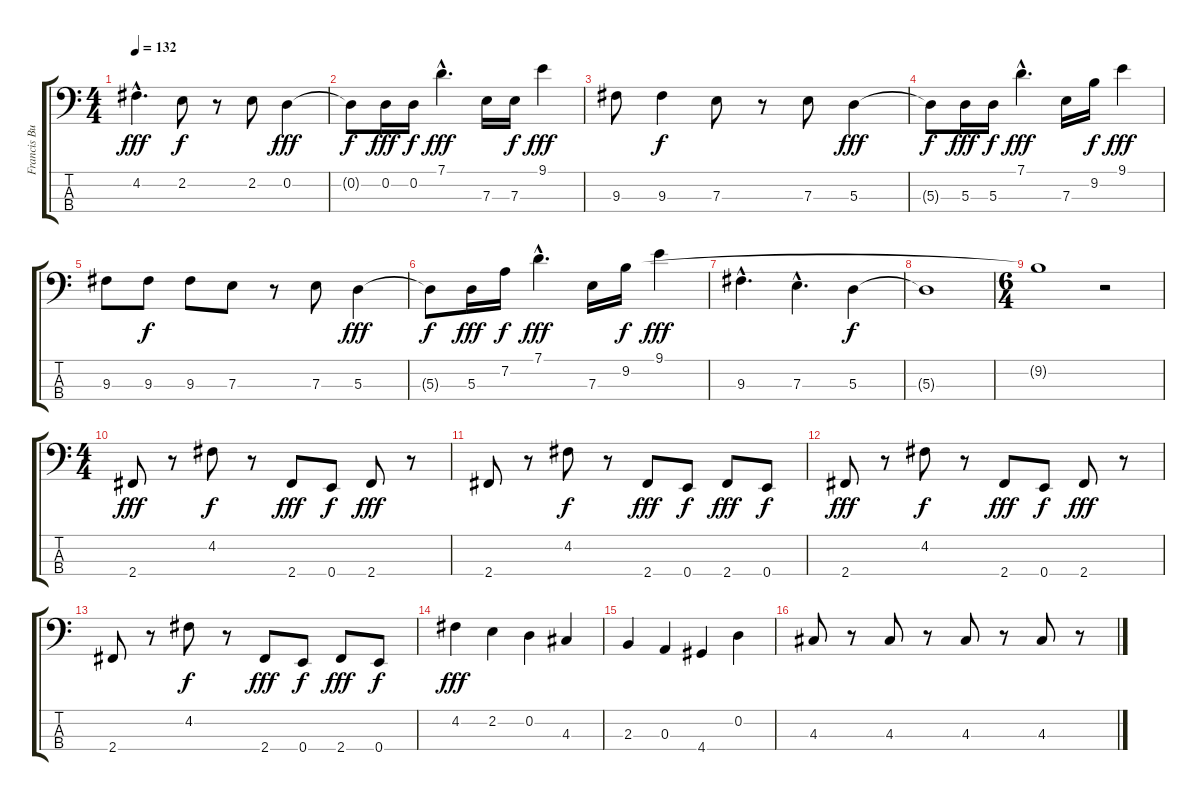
\track ("Francis Bucholz" "Francis Bu") {instrument electricbasspick}
\staff {score tabs}
\tuning (G2 D2 A1 E1) {hide}
\ts (4 4)
\tempo 132
\clef f4
\ks c
4.2{hac}.4{d dy fff instrument electricbasspick} 2.2.8{dy f} r.8 2.2.8 0.2.4{dy fff} |
0.2{t}.8{dy f} 0.2.16{dy fff} 0.2.16{dy f} 7.1{hac}.4{d dy fff} 7.3.16 7.3.16{dy f} 9.1.4{dy fff} |
9.3.8 9.3.4{dy f} 7.3.8 r.8 7.3.8 5.3.4{dy fff} |
5.3{t}.8{dy f} 5.3.16{dy fff} 5.3.16{dy f} 7.1{hac}.4{d dy fff} 7.3.16 9.2.16{dy f} 9.1.4{dy fff} |
9.3.8 9.3.8{dy f} 9.3.8 7.3.8 r.8 7.3.8 5.3.4{dy fff} |
5.3{t}.8{dy f} 5.3.16{dy fff} 7.2.16{dy f} 7.1{hac}.4{d dy fff} 7.3.16 9.2.16{dy f} 9.1.4{dy fff} |
9.3{hac}.4{d} 7.3{hac}.4{d} 5.3.4{dy f} |
5.3{t}.1 |
\ts (6 4)
9.2{t}.1 r.2 |
\ts (4 4)
2.4.8{dy fff} r.8 4.2.8{dy f} r.8 2.4.8{dy fff} 0.4.8{dy f} 2.4.8{dy fff} r.8 |
2.4.8 r.8 4.2.8{dy f} r.8 2.4.8{dy fff} 0.4.8{dy f} 2.4.8{dy fff} 0.4.8{dy f} |
2.4.8{dy fff} r.8 4.2.8{dy f} r.8 2.4.8{dy fff} 0.4.8{dy f} 2.4.8{dy fff} r.8 |
2.4.8 r.8 4.2.8{dy f} r.8 2.4.8{dy fff} 0.4.8{dy f} 2.4.8{dy fff} 0.4.8{dy f} |
4.2.4{dy fff} 2.2.4 0.2.4 4.3.4 |
2.3.4 0.3.4 4.4.4 0.2.4 |
4.3.8 r.8 4.3.8 r.8 4.3.8 r.8 4.3.8 r.8
